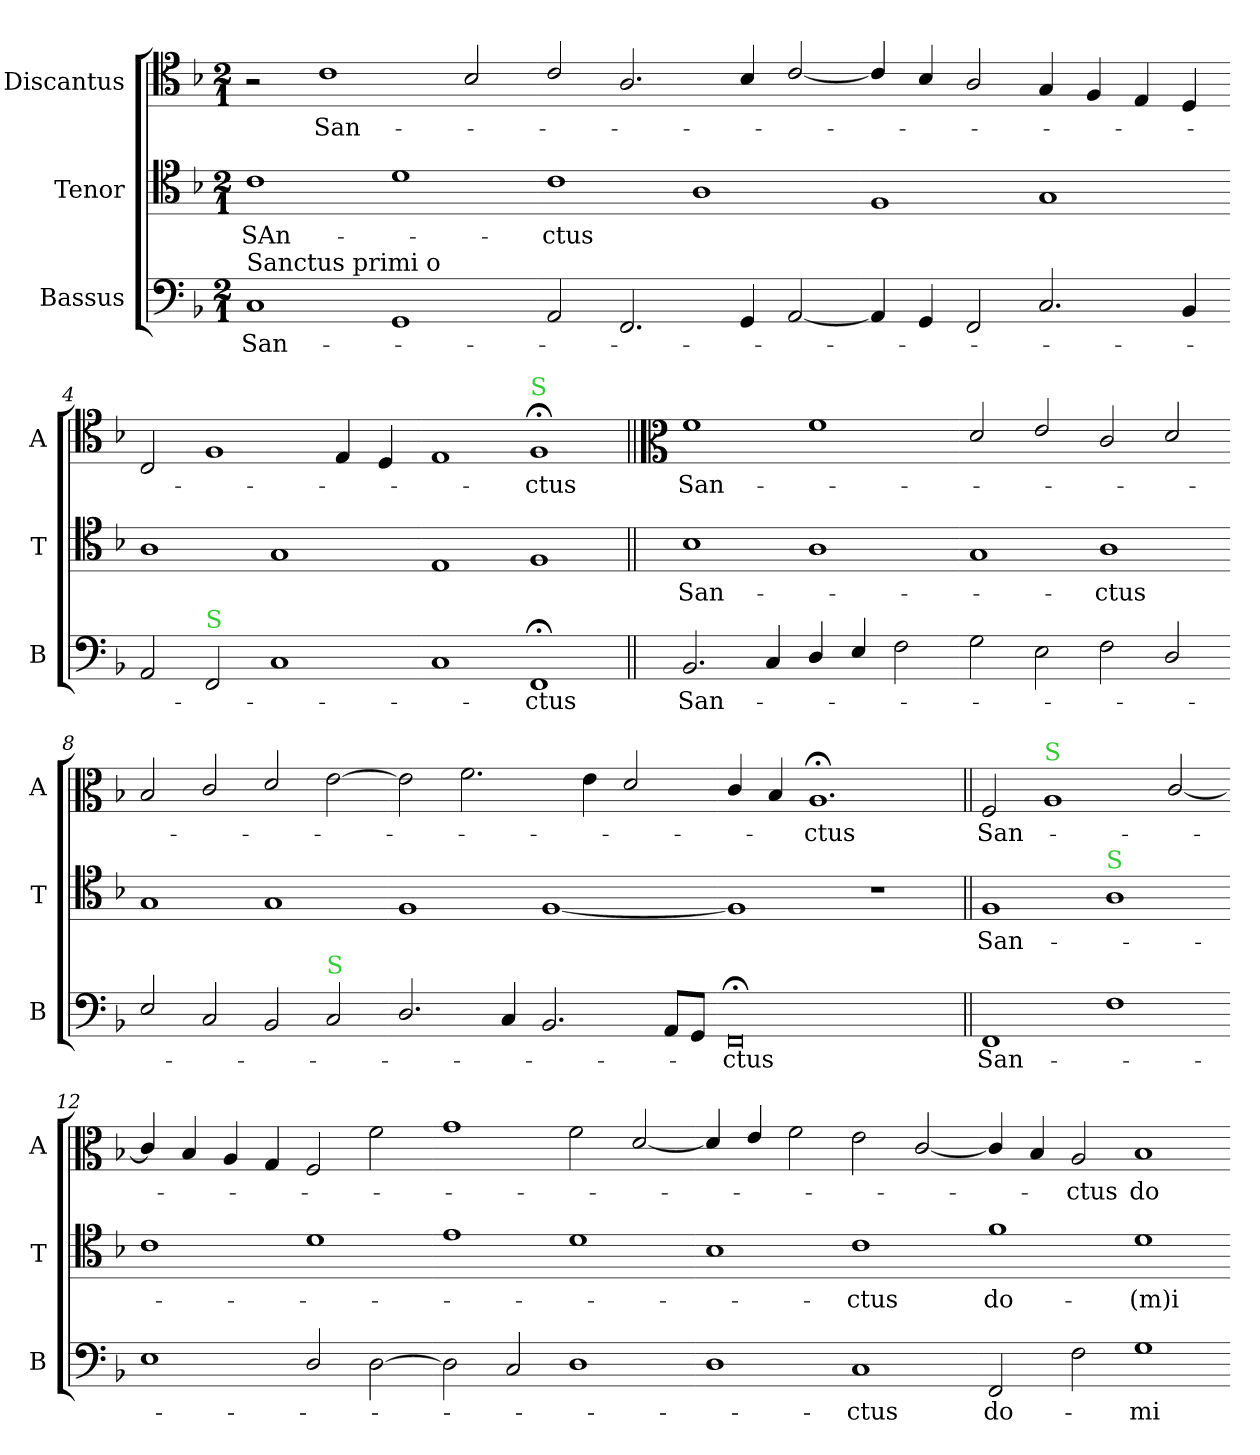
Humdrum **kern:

**kern	**text	**kern	**text	**kern	**text
*part3	*part3	*part2	*part2	*part1	*part1
*staff3	*staff3	*staff2	*staff2	*staff1	*staff1
*I"Bassus	*	*I"Tenor	*	*I"Discantus	*
*I'B	*	*I'T	*	*I'A	*
*clefF4	*	*clefC4	*	*clefC4	*
*k[b-]	*	*k[b-]	*	*k[b-]	*
*F:	*	*F:	*	*F:	*
*M2/1	*	*M2/1	*	*M2/1	*
=1	=1	=1	=1	=1	=1
!LO:TX:a:t=Sanctus primi o	!	!	!	!	!
1C/	San-	1c\	SAn-	2r	.
.	.	.	.	1c\	San-
1GG/	.	1d\	.	.	.
.	.	.	.	2B-/	.
=2-	=2-	=2-	=2-	=2-	=2-
2AA/	.	1c\	-ctus	2c/	.
2.FF/	.	.	.	2.A/	.
.	.	1A\	.	.	.
4GG/	.	.	.	4B-/	.
[2AA/	.	.	.	[2c/	.
=3-	=3-	=3-	=3-	=3-	=3-
4AA/]	.	1F/	.	4c/]	.
4GG/	.	.	.	4B-/	.
2FF/	.	.	.	2A/	.
2.C/	.	1G/	.	4G/	.
.	.	.	.	4F/	.
.	.	.	.	4E/	.
4BB-/	.	.	.	4D/	.
=4-	=4-	=4-	=4-	=4-	=4-
2AA/	.	1A\	.	2C/	.
!LO:TX:a:color=limegreen:t=S	!	!	!	!	!
2FF/	.	.	.	1F/	.
1C/	.	1G/	.	.	.
.	.	.	.	4E/	.
.	.	.	.	4D/	.
=5-	=5-	=5-	=5-	=5-	=5-
1C/	.	1E/	.	1E/	.
!	!	!	!	!LO:TX:a:color=limegreen:t=S	!
1FF;</	-ctus	1F/	.	1F;</	ctus
=6||	=6||	=6||	=6||	=6||	=6||
*	*	*	*	*clefC3	*
2.BB-/	San-	1B-\	San-	1f\	San-
4C/	.	.	.	.	.
4D/	.	1A\	.	1f\	.
4E/	.	.	.	.	.
2F\	.	.	.	.	.
=7-	=7-	=7-	=7-	=7-	=7-
2G\	.	1G/	.	2d/	.
2E\	.	.	.	2e/	.
2F\	.	1A\	-ctus	2c/	.
2D/	.	.	.	2d/	.
=8-	=8-	=8-	=8-	=8-	=8-
2E/	.	1G/	.	2B-/	.
2C/	.	.	.	2c/	.
2BB-/	.	1G/	.	2d/	.
!LO:TX:a:color=limegreen:t=S	!	!	!	!	!
2C/	.	.	.	[2e\	.
=9-	=9-	=9-	=9-	=9-	=9-
2.D/	.	1F/	.	2e\]	.
.	.	.	.	2.f\	.
4C/	.	.	.	.	.
2.BB-/	.	[1F/	.	.	.
.	.	.	.	4e\	.
.	.	.	.	2d/	.
8AA/L	.	.	.	.	.
8GG/J	.	.	.	.	.
=10-	=10-	=10-	=10-	=10-	=10-
0FF;</	-ctus	1F/]	.	4c/	.
.	.	.	.	4B-/	.
.	.	.	.	1.A;</	-ctus
.	.	1r	.	.	.
=11||	=11||	=11||	=11||	=11||	=11||
1FF/	San-	1F/	San-	2F/	San-
!	!	!	!	!LO:TX:a:color=limegreen:t=S	!
.	.	.	.	1A/	.
!	!	!LO:TX:a:color=limegreen:t=S	!	!	!
1F\	.	1A\	.	.	.
.	.	.	.	[2c/	.
=12-	=12-	=12-	=12-	=12-	=12-
1E\	.	1c\	.	4c/]	.
.	.	.	.	4B-/	.
.	.	.	.	4A/	.
.	.	.	.	4G/	.
2D/	.	1d\	.	2F/	.
[2D\	.	.	.	2f\	.
=13-	=13-	=13-	=13-	=13-	=13-
2D\]	.	1e\	.	1g\	.
2C/	.	.	.	.	.
1D\	.	1d\	.	2f\	.
.	.	.	.	[2d/	.
=14-	=14-	=14-	=14-	=14-	=14-
1D\	.	1B-\	.	4d/]	.
.	.	.	.	4e/	.
.	.	.	.	2f\	.
1C/	-ctus	1c\	ctus	2e\	.
.	.	.	.	[2c/	.
=15-	=15-	=15-	=15-	=15-	=15-
2FF/	do-	1f\	do-	4c/]	.
.	.	.	.	4B-/	.
2F\	.	.	.	2A/	ctus
1G\	-mi-	1d\	-(m)i-	1B-/	do-
=-	=-	=-	=-	=-	=-
*-	*-	*-	*-	*-	*-
